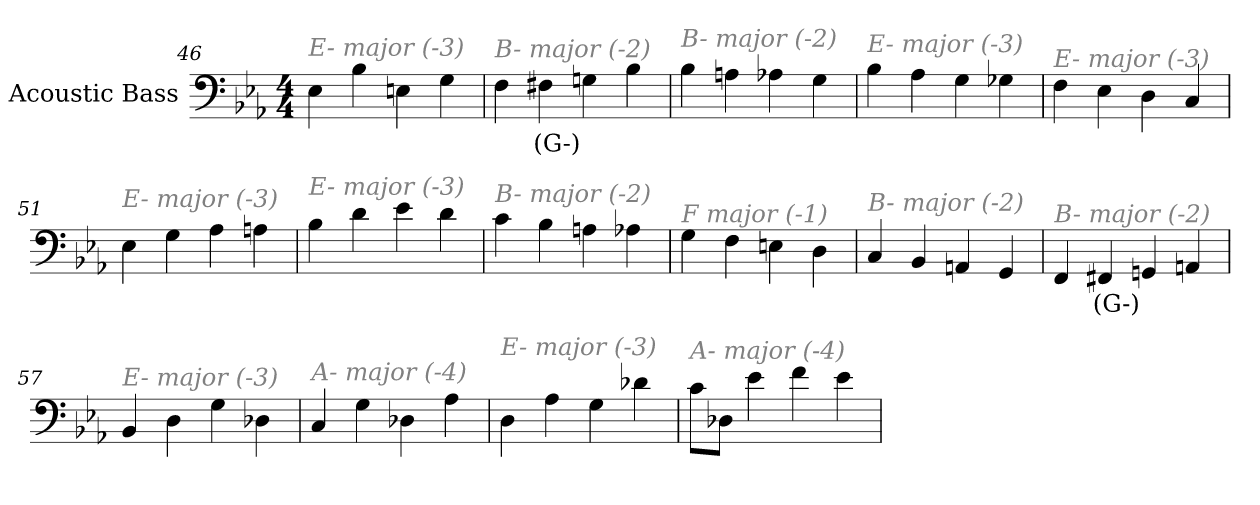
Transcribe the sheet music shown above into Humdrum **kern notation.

**kern	**text
*part1	*part1
*staff1	*staff1
*I"Acoustic Bass	*
*clefF4	*
*ITrd7c12	*
*k[b-e-a-]	*
*E-:	*
*M4/4	*
=46	=46
!LO:TX:i:color=#808080:t=E- major (-3)	!
4EE-	.
4BB-	.
4EEn	.
4GG	.
=47	=47
!LO:TX:i:color=#808080:t=B- major (-2)	!
4FF	.
4FF#Xi	(G-)
4GGn	.
4BB-	.
=48	=48
!LO:TX:i:color=#808080:t=B- major (-2)	!
4BB-	.
4AAn	.
4AA-X	.
4GG	.
=49	=49
!LO:TX:i:color=#808080:t=E- major (-3)	!
4BB-	.
4AA-	.
4GG	.
4GG-X	.
=50	=50
!LO:TX:i:color=#808080:t=E- major (-3)	!
4FF	.
4EE-	.
4DD	.
4CC	.
=51	=51
!LO:TX:i:color=#808080:t=E- major (-3)	!
4EE-	.
4GG	.
4AA-	.
4AAn	.
=52	=52
!LO:TX:i:color=#808080:t=E- major (-3)	!
4BB-	.
4D	.
4E-	.
4D	.
=53	=53
!LO:TX:i:color=#808080:t=B- major (-2)	!
4C	.
4BB-	.
4AAn	.
4AA-X	.
=54	=54
!LO:TX:i:color=#808080:t=F major (-1)	!
4GG	.
4FF	.
4EEn	.
4DD	.
=55	=55
!LO:TX:i:color=#808080:t=B- major (-2)	!
4CC	.
4BBB-	.
4AAAn	.
4GGG	.
=56	=56
!LO:TX:i:color=#808080:t=B- major (-2)	!
4FFF	.
4FFF#Xi	(G-)
4GGGn	.
4AAAn	.
=57	=57
!LO:TX:i:color=#808080:t=E- major (-3)	!
4BBB-	.
4DD	.
4GG	.
4DD-X	.
=58	=58
!LO:TX:i:color=#808080:t=A- major (-4)	!
4CC	.
4GG	.
4DD-X	.
4AA-	.
=59	=59
!LO:TX:i:color=#808080:t=E- major (-3)	!
4DD	.
4AA-	.
4GG	.
4D-X	.
=60	=60
!LO:TX:i:color=#808080:t=A- major (-4)	!
8CL	.
8DD-XJ	.
4E-	.
4F	.
4E-	.
=	=
*-	*-
